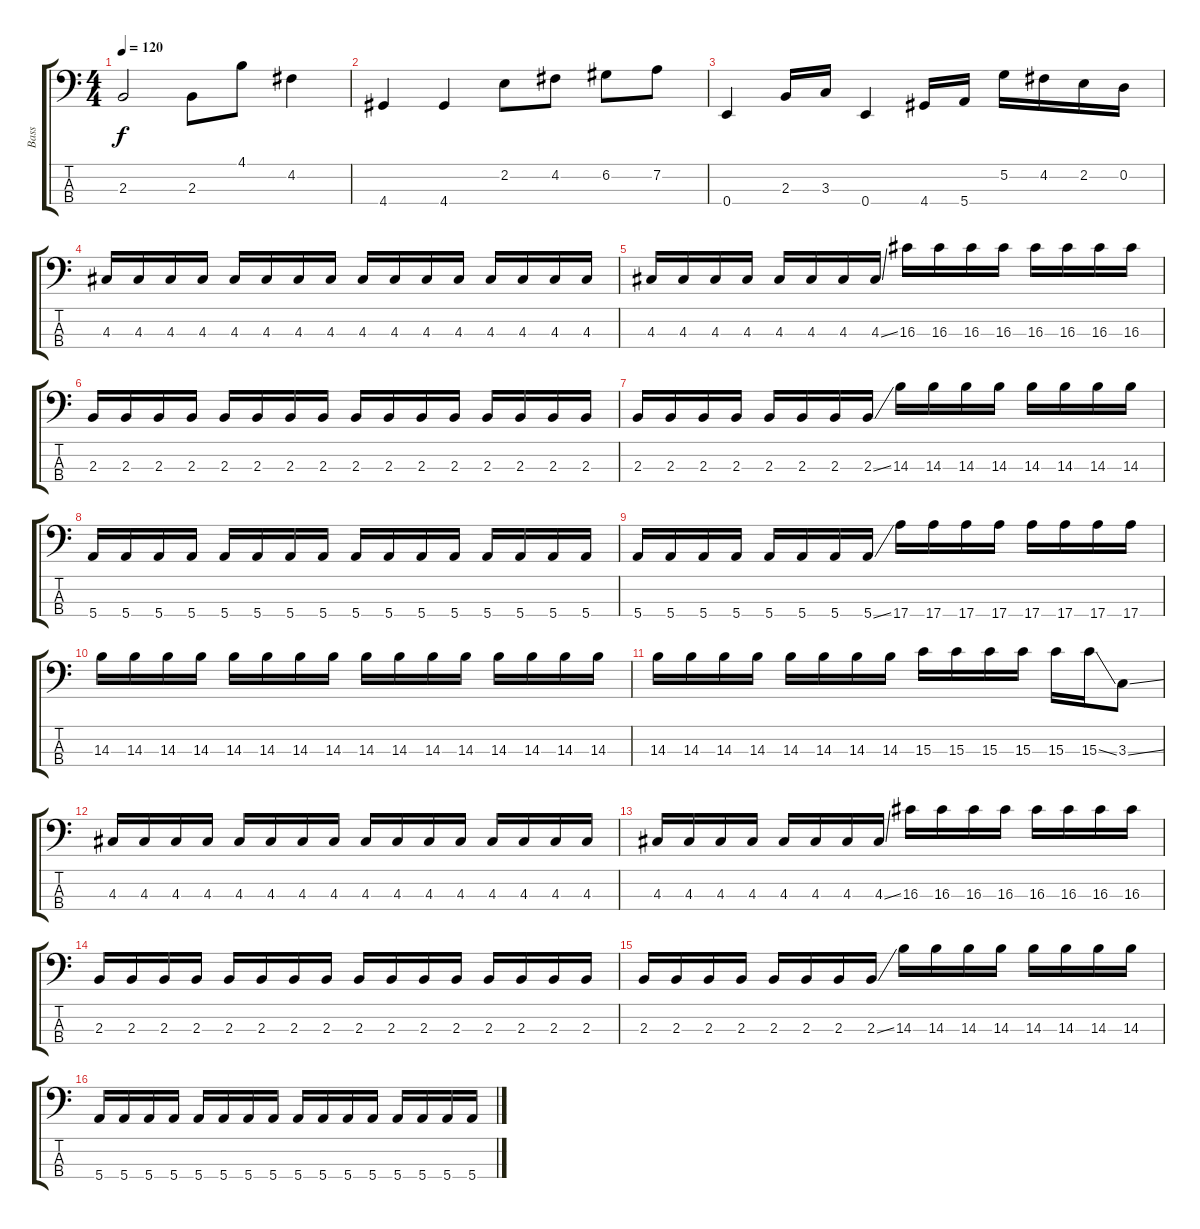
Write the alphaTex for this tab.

\track ("Bass" "Bass") {instrument electricbassfinger}
\staff {score tabs}
\tuning (G2 D2 A1 E1) {hide}
\ts (4 4)
\tempo 120
\clef f4
\ks c
2.3.2{dy f} 2.3.8 4.1.8 4.2.4 |
4.4.4 4.4.4 2.2.8 4.2.8 6.2.8 7.2.8 |
0.4.4 2.3.16 3.3.16 0.4.4 4.4.16 5.4.16 5.2.16 4.2.16 2.2.16 0.2.16 |
4.3.16 4.3.16 4.3.16 4.3.16 4.3.16 4.3.16 4.3.16 4.3.16 4.3.16 4.3.16 4.3.16 4.3.16 4.3.16 4.3.16 4.3.16 4.3.16 |
4.3.16 4.3.16 4.3.16 4.3.16 4.3.16 4.3.16 4.3.16 4.3{ss}.16 16.3.16 16.3.16 16.3.16 16.3.16 16.3.16 16.3.16 16.3.16 16.3.16 |
2.3.16 2.3.16 2.3.16 2.3.16 2.3.16 2.3.16 2.3.16 2.3.16 2.3.16 2.3.16 2.3.16 2.3.16 2.3.16 2.3.16 2.3.16 2.3.16 |
2.3.16 2.3.16 2.3.16 2.3.16 2.3.16 2.3.16 2.3.16 2.3{ss}.16 14.3.16 14.3.16 14.3.16 14.3.16 14.3.16 14.3.16 14.3.16 14.3.16 |
5.4.16 5.4.16 5.4.16 5.4.16 5.4.16 5.4.16 5.4.16 5.4.16 5.4.16 5.4.16 5.4.16 5.4.16 5.4.16 5.4.16 5.4.16 5.4.16 |
5.4.16 5.4.16 5.4.16 5.4.16 5.4.16 5.4.16 5.4.16 5.4{ss}.16 17.4.16 17.4.16 17.4.16 17.4.16 17.4.16 17.4.16 17.4.16 17.4.16 |
14.3.16 14.3.16 14.3.16 14.3.16 14.3.16 14.3.16 14.3.16 14.3.16 14.3.16 14.3.16 14.3.16 14.3.16 14.3.16 14.3.16 14.3.16 14.3.16 |
14.3.16 14.3.16 14.3.16 14.3.16 14.3.16 14.3.16 14.3.16 14.3.16 15.3.16 15.3.16 15.3.16 15.3.16 15.3.16 15.3{ss}.16 3.3{ss}.8 |
4.3.16 4.3.16 4.3.16 4.3.16 4.3.16 4.3.16 4.3.16 4.3.16 4.3.16 4.3.16 4.3.16 4.3.16 4.3.16 4.3.16 4.3.16 4.3.16 |
4.3.16 4.3.16 4.3.16 4.3.16 4.3.16 4.3.16 4.3.16 4.3{ss}.16 16.3.16 16.3.16 16.3.16 16.3.16 16.3.16 16.3.16 16.3.16 16.3.16 |
2.3.16 2.3.16 2.3.16 2.3.16 2.3.16 2.3.16 2.3.16 2.3.16 2.3.16 2.3.16 2.3.16 2.3.16 2.3.16 2.3.16 2.3.16 2.3.16 |
2.3.16 2.3.16 2.3.16 2.3.16 2.3.16 2.3.16 2.3.16 2.3{ss}.16 14.3.16 14.3.16 14.3.16 14.3.16 14.3.16 14.3.16 14.3.16 14.3.16 |
5.4.16 5.4.16 5.4.16 5.4.16 5.4.16 5.4.16 5.4.16 5.4.16 5.4.16 5.4.16 5.4.16 5.4.16 5.4.16 5.4.16 5.4.16 5.4.16
